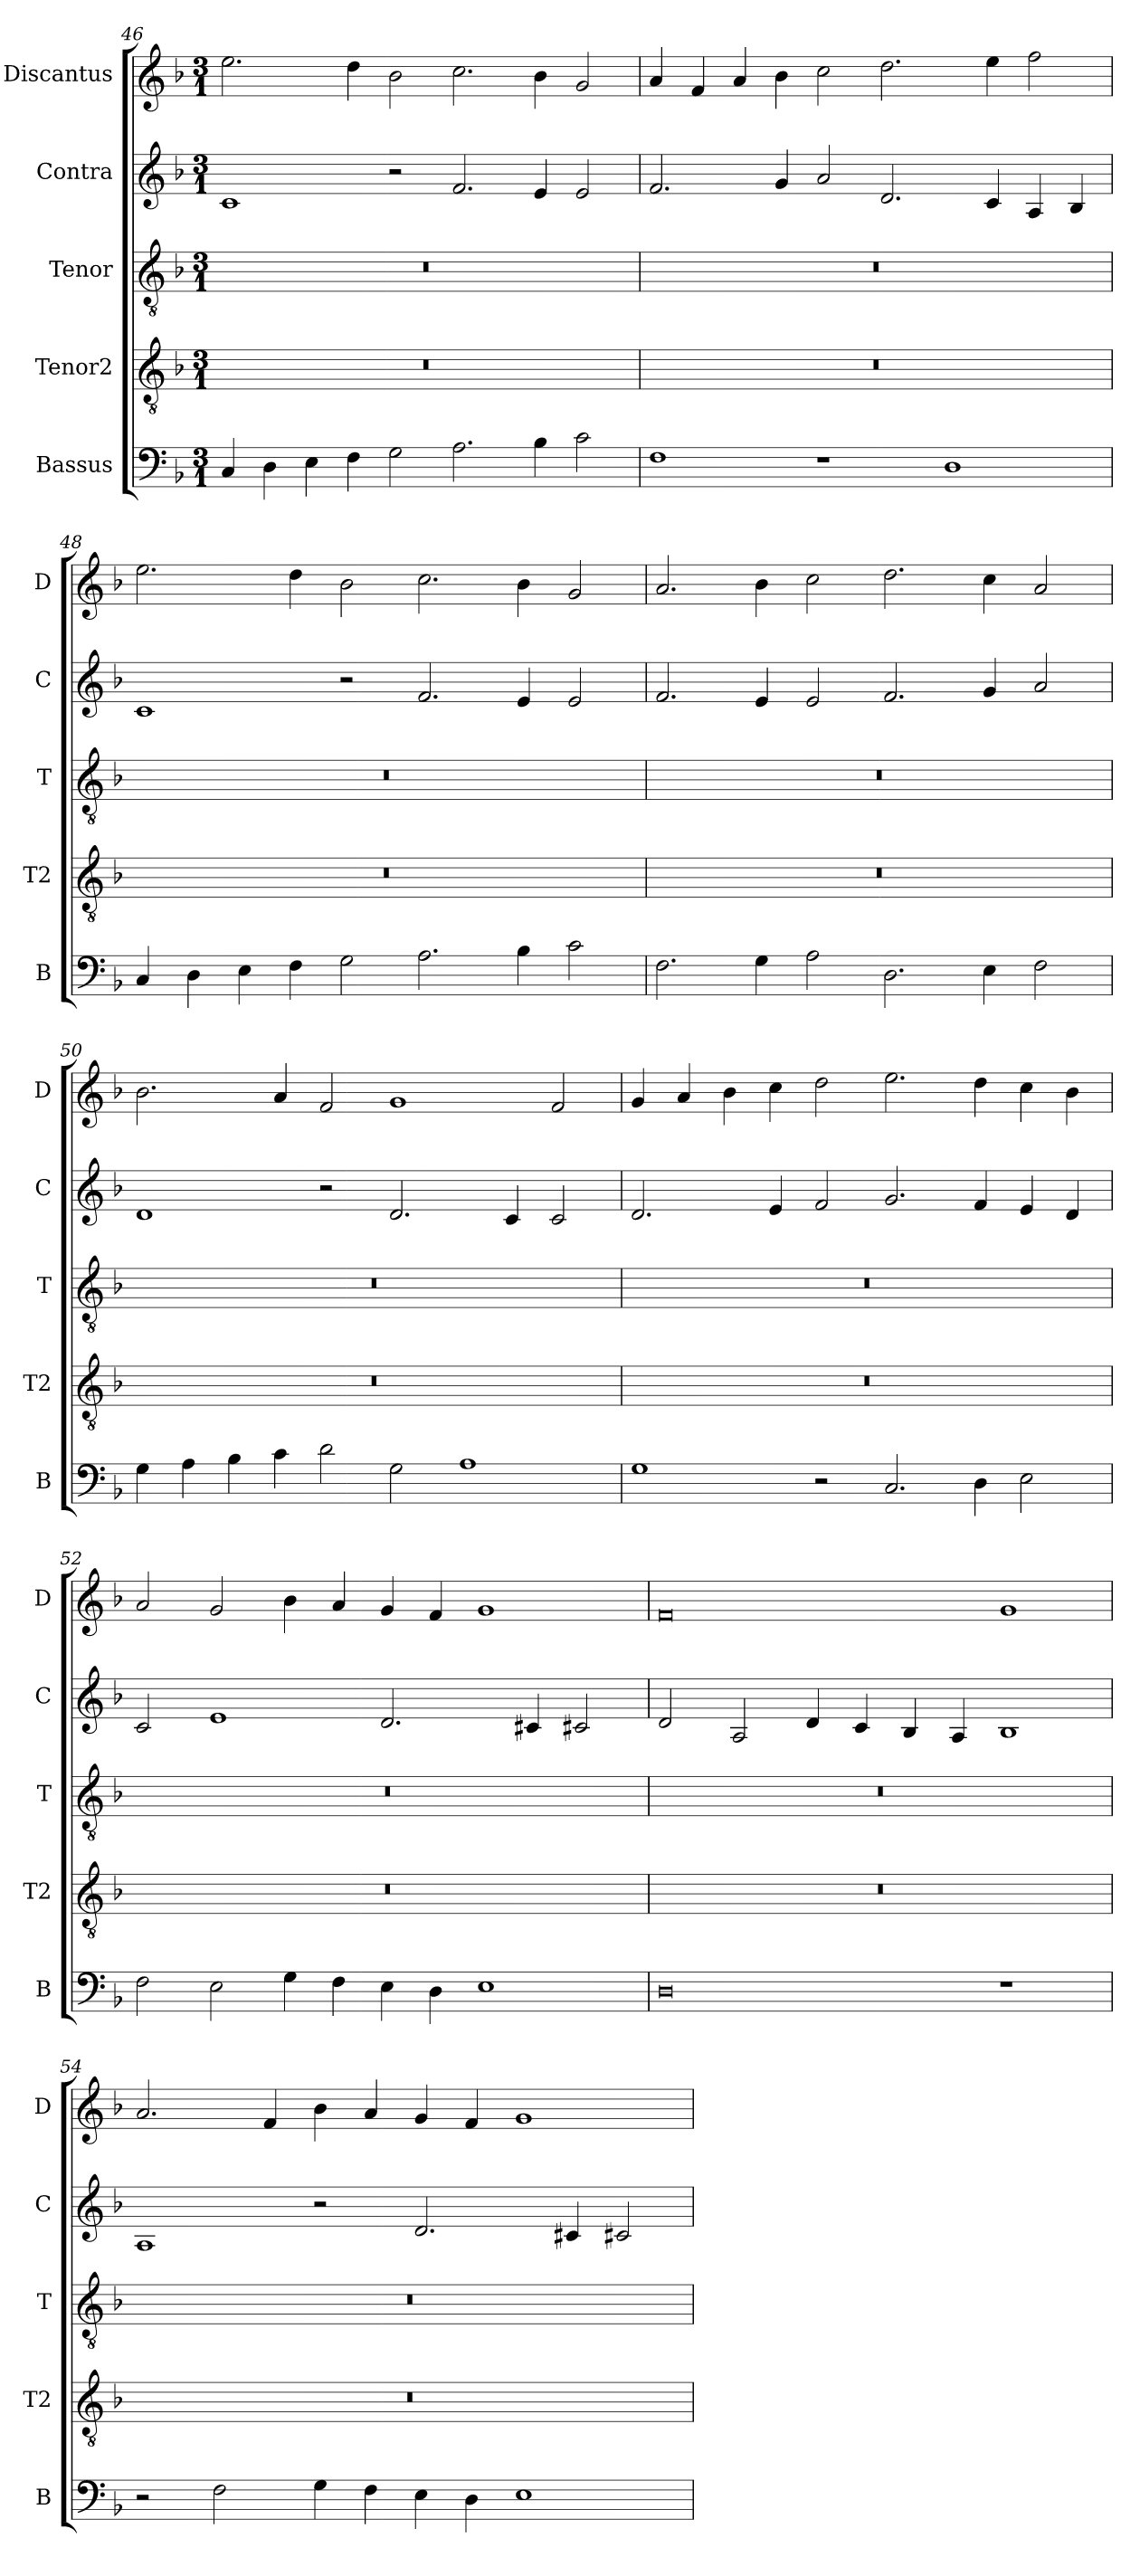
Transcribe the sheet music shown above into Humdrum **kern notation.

**kern	**kern	**kern	**kern	**kern
*part5	*part4	*part3	*part2	*part1
*staff5	*staff4	*staff3	*staff2	*staff1
*I"Bassus	*I"Tenor2	*I"Tenor	*I"Contra	*I"Discantus
*I'B	*I'T2	*I'T	*I'C	*I'D
*clefF4	*clefGv2	*clefGv2	*clefG2	*clefG2
*k[b-]	*k[b-]	*k[b-]	*k[b-]	*k[b-]
*M3/1	*M3/1	*M3/1	*M3/1	*M3/1
=46	=46	=46	=46	=46
4C/	0.r	0.r	1c	2.ee\
4D\	.	.	.	.
4E\	.	.	.	.
4F\	.	.	.	4dd\
2G\	.	.	2r	2b-\
2.A\	.	.	2.f/	2.cc\
4B-\	.	.	4e/	4b-\
2c\	.	.	2e/	2g/
=47	=47	=47	=47	=47
1F	0.r	0.r	2.f/	4a/
.	.	.	.	4f/
.	.	.	.	4a/
.	.	.	4g/	4b-\
1r	.	.	2a/	2cc\
.	.	.	2.d/	2.dd\
1D	.	.	.	.
.	.	.	4c/	4ee\
.	.	.	4A/	2ff\
.	.	.	4B-/	.
=48	=48	=48	=48	=48
4C/	0.r	0.r	1c	2.ee\
4D\	.	.	.	.
4E\	.	.	.	.
4F\	.	.	.	4dd\
2G\	.	.	2r	2b-\
2.A\	.	.	2.f/	2.cc\
4B-\	.	.	4e/	4b-\
2c\	.	.	2e/	2g/
=49	=49	=49	=49	=49
2.F\	0.r	0.r	2.f/	2.a/
4G\	.	.	4e/	4b-\
2A\	.	.	2e/	2cc\
2.D\	.	.	2.f/	2.dd\
4E\	.	.	4g/	4cc\
2F\	.	.	2a/	2a/
=50	=50	=50	=50	=50
4G\	0.r	0.r	1d	2.b-\
4A\	.	.	.	.
4B-\	.	.	.	.
4c\	.	.	.	4a/
2d\	.	.	2r	2f/
2G\	.	.	2.d/	1g
1A	.	.	.	.
.	.	.	4c/	.
.	.	.	2c/	2f/
=51	=51	=51	=51	=51
1G	0.r	0.r	2.d/	4g/
.	.	.	.	4a/
.	.	.	.	4b-\
.	.	.	4e/	4cc\
2r	.	.	2f/	2dd\
2.C/	.	.	2.g/	2.ee\
4D\	.	.	4f/	4dd\
2E\	.	.	4e/	4cc\
.	.	.	4d/	4b-\
=52	=52	=52	=52	=52
2F\	0.r	0.r	2c/	2a/
2E\	.	.	1e	2g/
4G\	.	.	.	4b-\
4F\	.	.	.	4a/
4E\	.	.	2.d/	4g/
4D\	.	.	.	4f/
1E	.	.	.	1g
.	.	.	4c#X/	.
.	.	.	2c#X/	.
=53	=53	=53	=53	=53
0D	0.r	0.r	2d/	0f
.	.	.	2A/	.
.	.	.	4d/	.
.	.	.	4c/	.
.	.	.	4B-/	.
.	.	.	4A/	.
1r	.	.	1B-	1g
=54	=54	=54	=54	=54
2r	0.r	0.r	1A	2.a/
2F\	.	.	.	.
.	.	.	.	4f/
4G\	.	.	2r	4b-\
4F\	.	.	.	4a/
4E\	.	.	2.d/	4g/
4D\	.	.	.	4f/
1E	.	.	.	1g
.	.	.	4c#X/	.
.	.	.	2c#X/	.
=	=	=	=	=
*-	*-	*-	*-	*-
